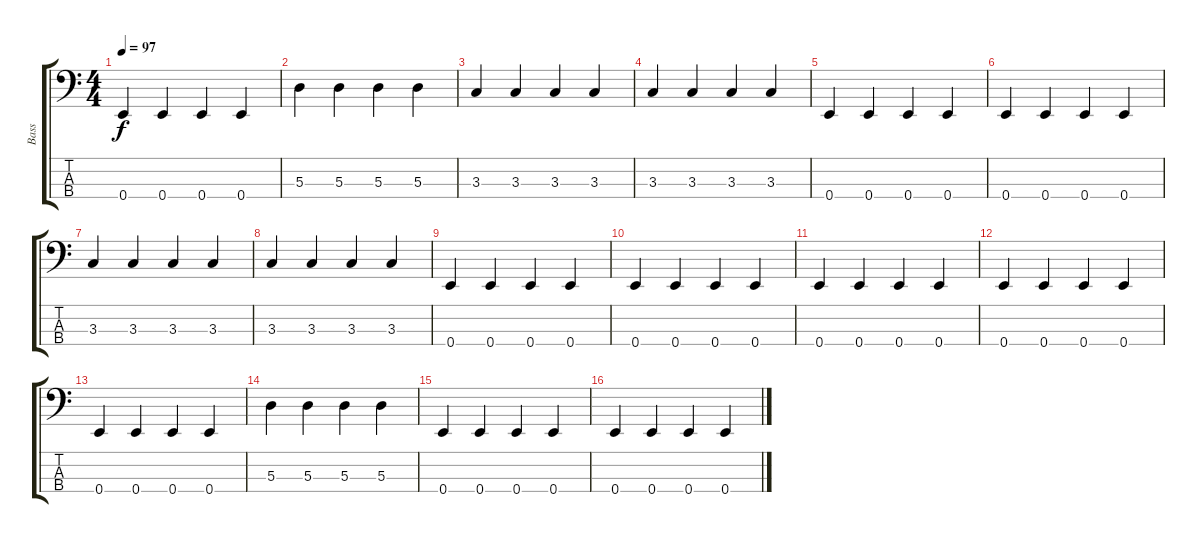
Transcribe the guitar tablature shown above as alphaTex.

\track ("Bass" "Bass") {instrument electricbasspick}
\staff {score tabs}
\tuning (G2 D2 A1 E1) {hide}
\ts (4 4)
\tempo 97
\clef f4
\ks c
0.4.4{dy f} 0.4.4 0.4.4 0.4.4 |
5.3.4 5.3.4 5.3.4 5.3.4 |
3.3.4 3.3.4 3.3.4 3.3.4 |
3.3.4 3.3.4 3.3.4 3.3.4 |
0.4.4 0.4.4 0.4.4 0.4.4 |
0.4.4 0.4.4 0.4.4 0.4.4 |
3.3.4 3.3.4 3.3.4 3.3.4 |
3.3.4 3.3.4 3.3.4 3.3.4 |
0.4.4 0.4.4 0.4.4 0.4.4 |
0.4.4 0.4.4 0.4.4 0.4.4 |
0.4.4 0.4.4 0.4.4 0.4.4 |
0.4.4 0.4.4 0.4.4 0.4.4 |
0.4.4 0.4.4 0.4.4 0.4.4 |
5.3.4 5.3.4 5.3.4 5.3.4 |
0.4.4 0.4.4 0.4.4 0.4.4 |
0.4.4 0.4.4 0.4.4 0.4.4
